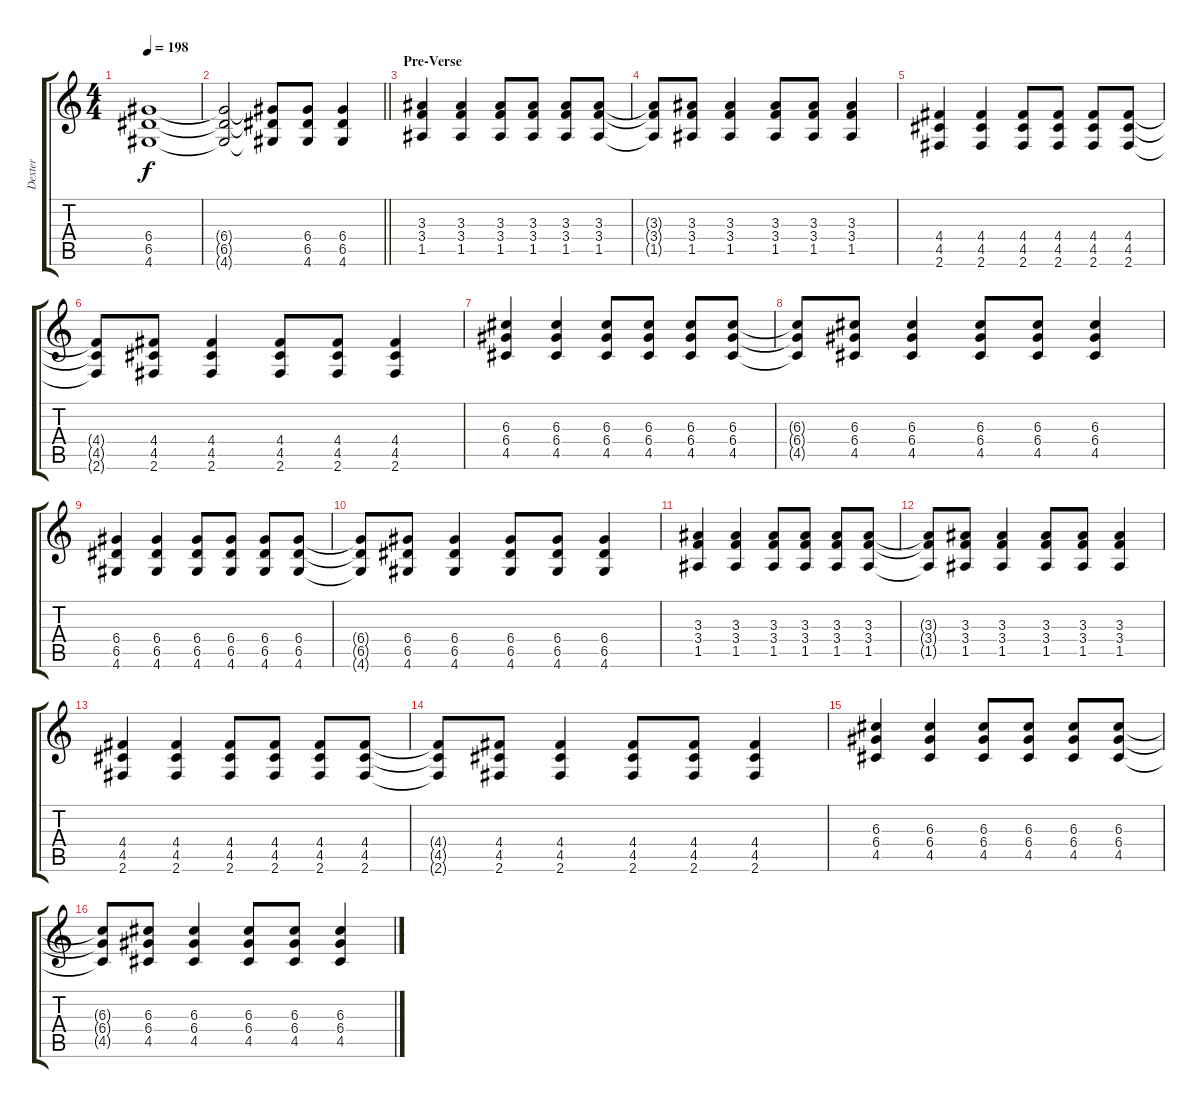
\track ("Dexter" "Dexter") {instrument overdrivenguitar}
\staff {score tabs}
\tuning (E4 B3 G3 D3 A2 E2) {hide}
\ts (4 4)
\tempo 198
\clef g2
\ks c
(6.4 6.5 4.6).1{dy f} |
\barLineRight lightlight
(6.4{t} 6.5{t} 4.6{t}).2 (6.4{t} 6.5{t} 4.6{t}).8 (6.4 6.5 4.6).8 (6.4 6.5 4.6).4 |
\section ("" "Pre-Verse")
(3.3 3.4 1.5).4 (3.3 3.4 1.5).4 (3.3 3.4 1.5).8 (3.3 3.4 1.5).8 (3.3 3.4 1.5).8 (3.3 3.4 1.5).8 |
(3.3{t} 3.4{t} 1.5{t}).8 (3.3 3.4 1.5).8 (3.3 3.4 1.5).4 (3.3 3.4 1.5).8 (3.3 3.4 1.5).8 (3.3 3.4 1.5).4 |
(4.4 4.5 2.6).4 (4.4 4.5 2.6).4 (4.4 4.5 2.6).8 (4.4 4.5 2.6).8 (4.4 4.5 2.6).8 (4.4 4.5 2.6).8 |
(4.4{t} 4.5{t} 2.6{t}).8 (4.4 4.5 2.6).8 (4.4 4.5 2.6).4 (4.4 4.5 2.6).8 (4.4 4.5 2.6).8 (4.4 4.5 2.6).4 |
(6.3 6.4 4.5).4 (6.3 6.4 4.5).4 (6.3 6.4 4.5).8 (6.3 6.4 4.5).8 (6.3 6.4 4.5).8 (6.3 6.4 4.5).8 |
(6.3{t} 6.4{t} 4.5{t}).8 (6.3 6.4 4.5).8 (6.3 6.4 4.5).4 (6.3 6.4 4.5).8 (6.3 6.4 4.5).8 (6.3 6.4 4.5).4 |
(6.4 6.5 4.6).4 (6.4 6.5 4.6).4 (6.4 6.5 4.6).8 (6.4 6.5 4.6).8 (6.4 6.5 4.6).8 (6.4 6.5 4.6).8 |
(6.4{t} 6.5{t} 4.6{t}).8 (6.4 6.5 4.6).8 (6.4 6.5 4.6).4 (6.4 6.5 4.6).8 (6.4 6.5 4.6).8 (6.4 6.5 4.6).4 |
(3.3 3.4 1.5).4 (3.3 3.4 1.5).4 (3.3 3.4 1.5).8 (3.3 3.4 1.5).8 (3.3 3.4 1.5).8 (3.3 3.4 1.5).8 |
(3.3{t} 3.4{t} 1.5{t}).8 (3.3 3.4 1.5).8 (3.3 3.4 1.5).4 (3.3 3.4 1.5).8 (3.3 3.4 1.5).8 (3.3 3.4 1.5).4 |
(4.4 4.5 2.6).4 (4.4 4.5 2.6).4 (4.4 4.5 2.6).8 (4.4 4.5 2.6).8 (4.4 4.5 2.6).8 (4.4 4.5 2.6).8 |
(4.4{t} 4.5{t} 2.6{t}).8 (4.4 4.5 2.6).8 (4.4 4.5 2.6).4 (4.4 4.5 2.6).8 (4.4 4.5 2.6).8 (4.4 4.5 2.6).4 |
(6.3 6.4 4.5).4 (6.3 6.4 4.5).4 (6.3 6.4 4.5).8 (6.3 6.4 4.5).8 (6.3 6.4 4.5).8 (6.3 6.4 4.5).8 |
(6.3{t} 6.4{t} 4.5{t}).8 (6.3 6.4 4.5).8 (6.3 6.4 4.5).4 (6.3 6.4 4.5).8 (6.3 6.4 4.5).8 (6.3 6.4 4.5).4
